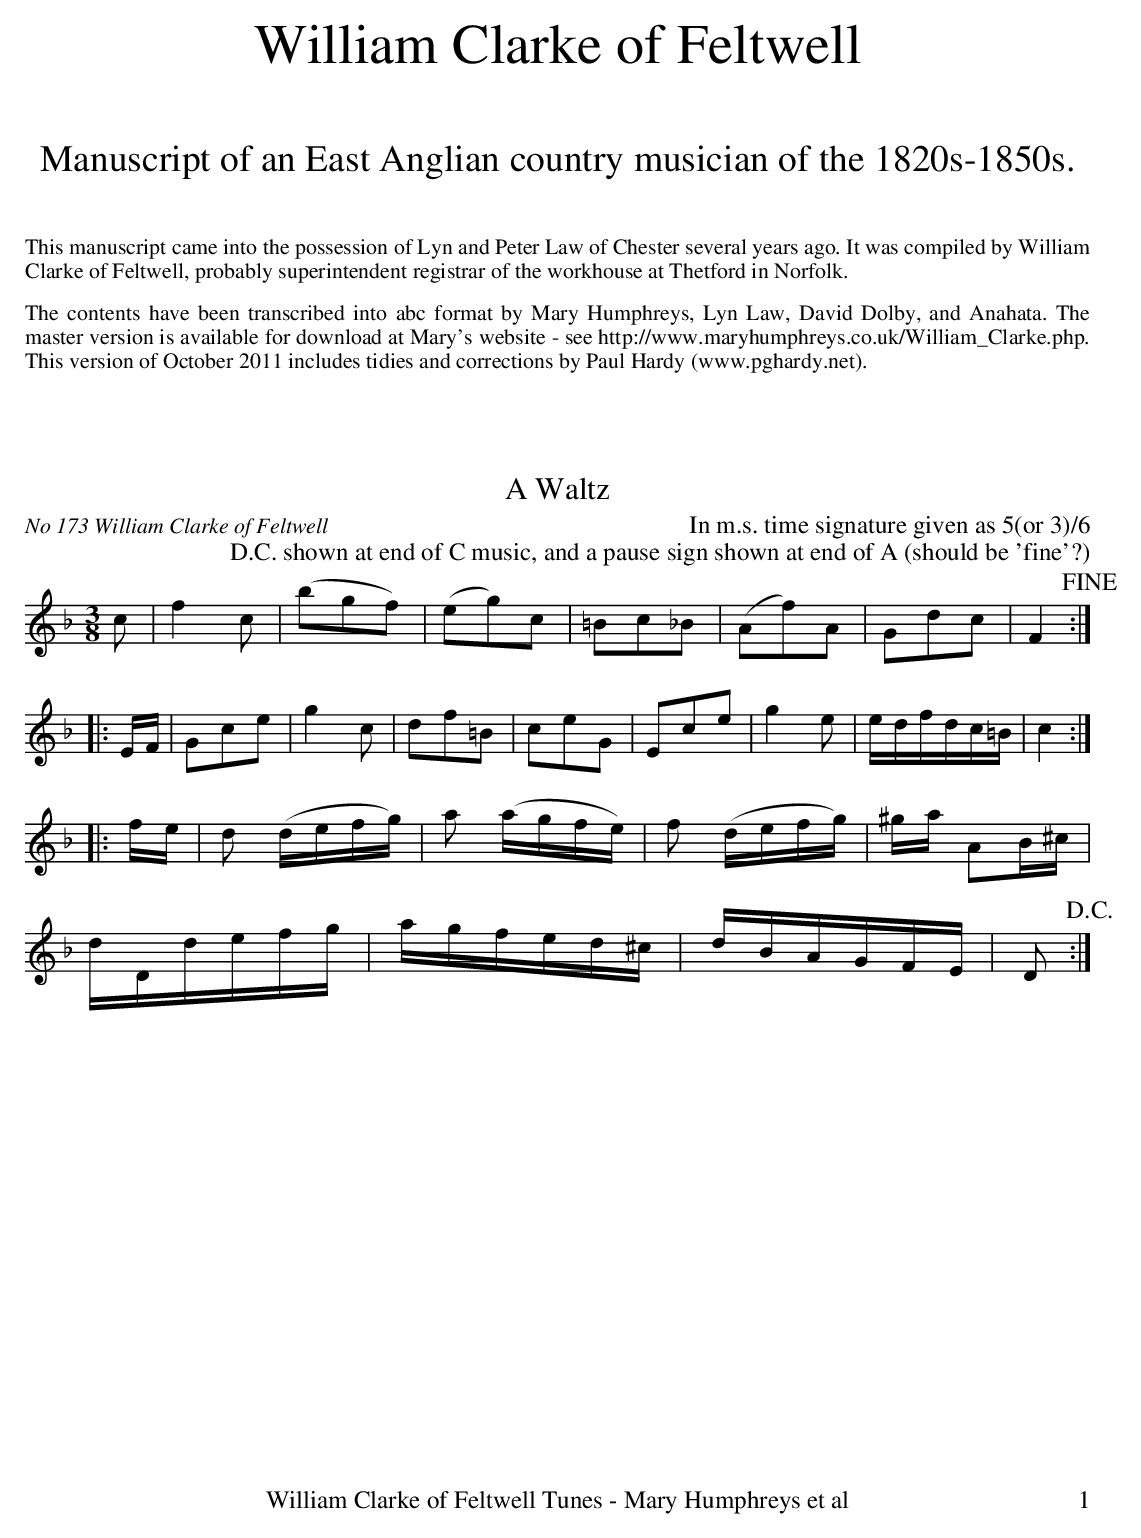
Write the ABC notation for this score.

X:1
T:A Waltz
O:No 173 William Clarke of Feltwell
M:3/8
L:1/8
K:F
c|f2c|(bgf)|(eg)c|=Bc_B|(Af)A|Gdc|F2 !fine!:|
|:E/F/|Gce|g2c|df=B|ceG|Ece|g2e|e/d/f/d/c/=B/|c2:|
|:f/e/|d (d/e/f/g/)|a (a/g/f/e/)|f (d/e/f/g/)|^g/a/ AB/^c/|
d/D/d/e/f/g/|a/g/f/e/d/^c/|d/B/A/G/F/E/|D!D.C.!:|
